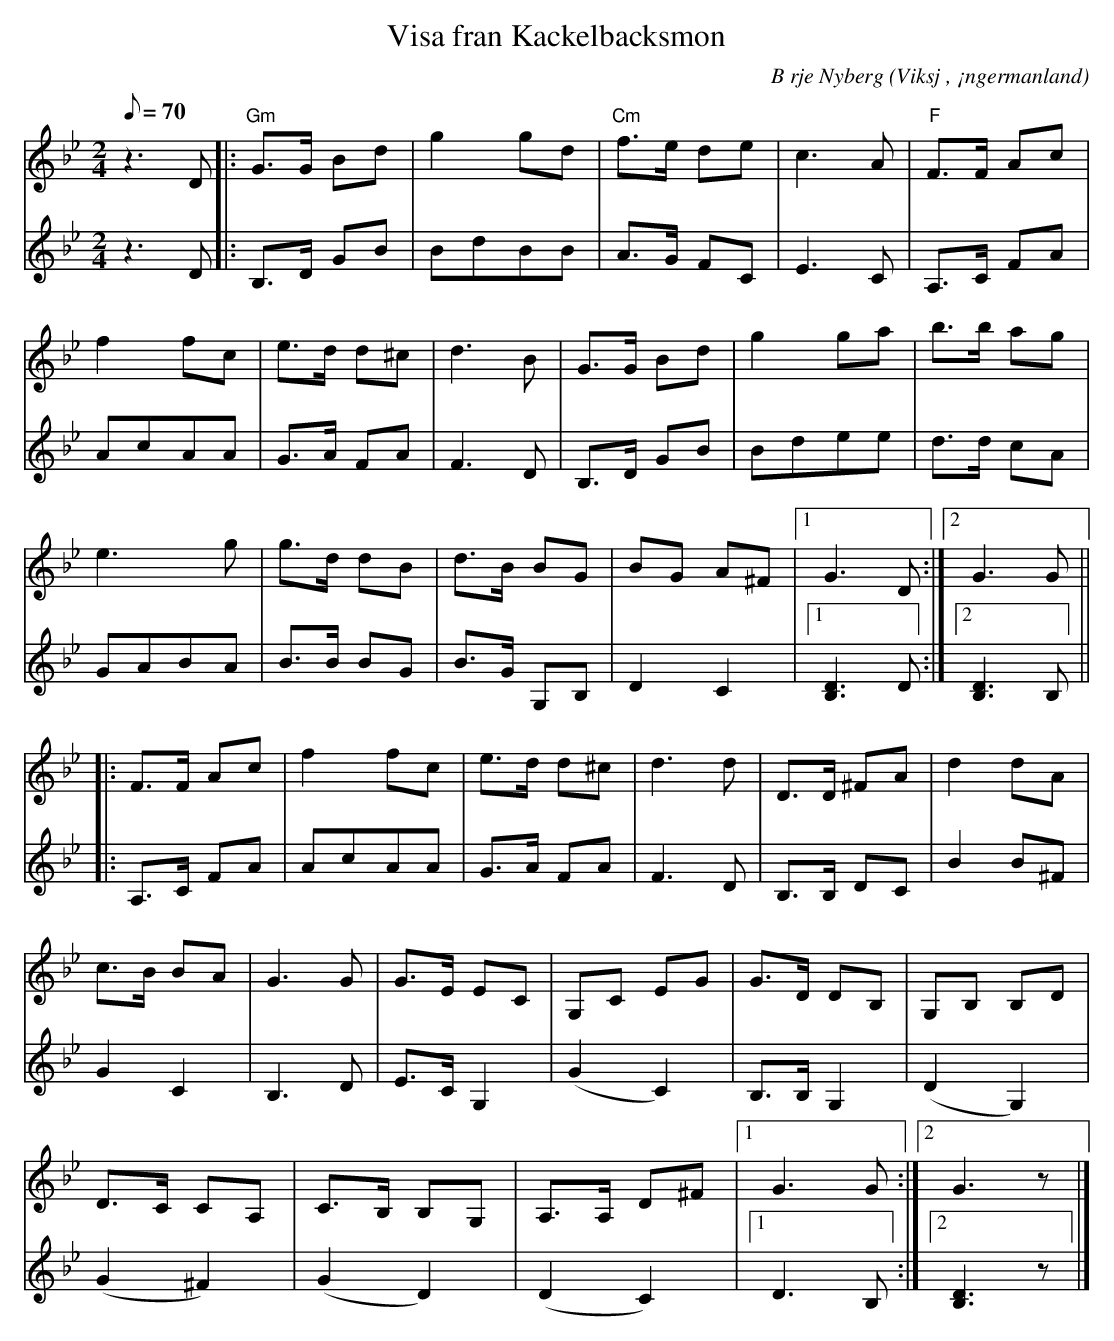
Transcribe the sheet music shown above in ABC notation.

X:1
T:Visa fran Kackelbacksmon
C:B rje Nyberg
O:Viksj , ¡ngermanland
M:2/4
L:1/8
Q:70
K:Gm
V:1
z2> D2|: "Gm"G>G Bd | g2 gd | "Cm"f>e de | c2>A2 | "F"F>F Ac |
f2 fc | e>d d^c | d2>B2 | G>G Bd |g2 ga | b>b ag |
e2> g2 | g>d dB |d>B BG |BG A^F |1 G2> D2 :|2 G2> G2 ||
|: F>F Ac | f2 fc | e>d d^c | d2>d2 | D>D ^FA | d2 dA |
c>B BA |G2> G2 | G>E EC | G,C EG | G>D DB, | G,B, B,D |
D>C CA, | C>B, B,G, | A,>A, D^F |1 G2> G2 :|2 G2> z2 |]
V:2
z2> D2 |: B,>D GB | BdBB | A>G FC | E2>C2 | A,>C FA |
AcAA | G>A FA| F2> D2 | B,>D GB | Bdee | d>d cA |
GABA | B>B BG | B>G G,B, | D2C2 |1 [D2B,2]> D2 :|2 [D2B,2]> B,2 ||
|: A,>C FA | AcAA | G>A FA | F2> D2 | B,>B, DC | B2 B^F |
G2 C2 | B,2> D2 | E>C G,2 | (G2 C2) | B,>B, G,2 | (D2 G,2) |
(G2 ^F2) | (G2 D2) | (D2 C2) |1 D2> B,2 :|2 [D2B,2]> z2 |]
